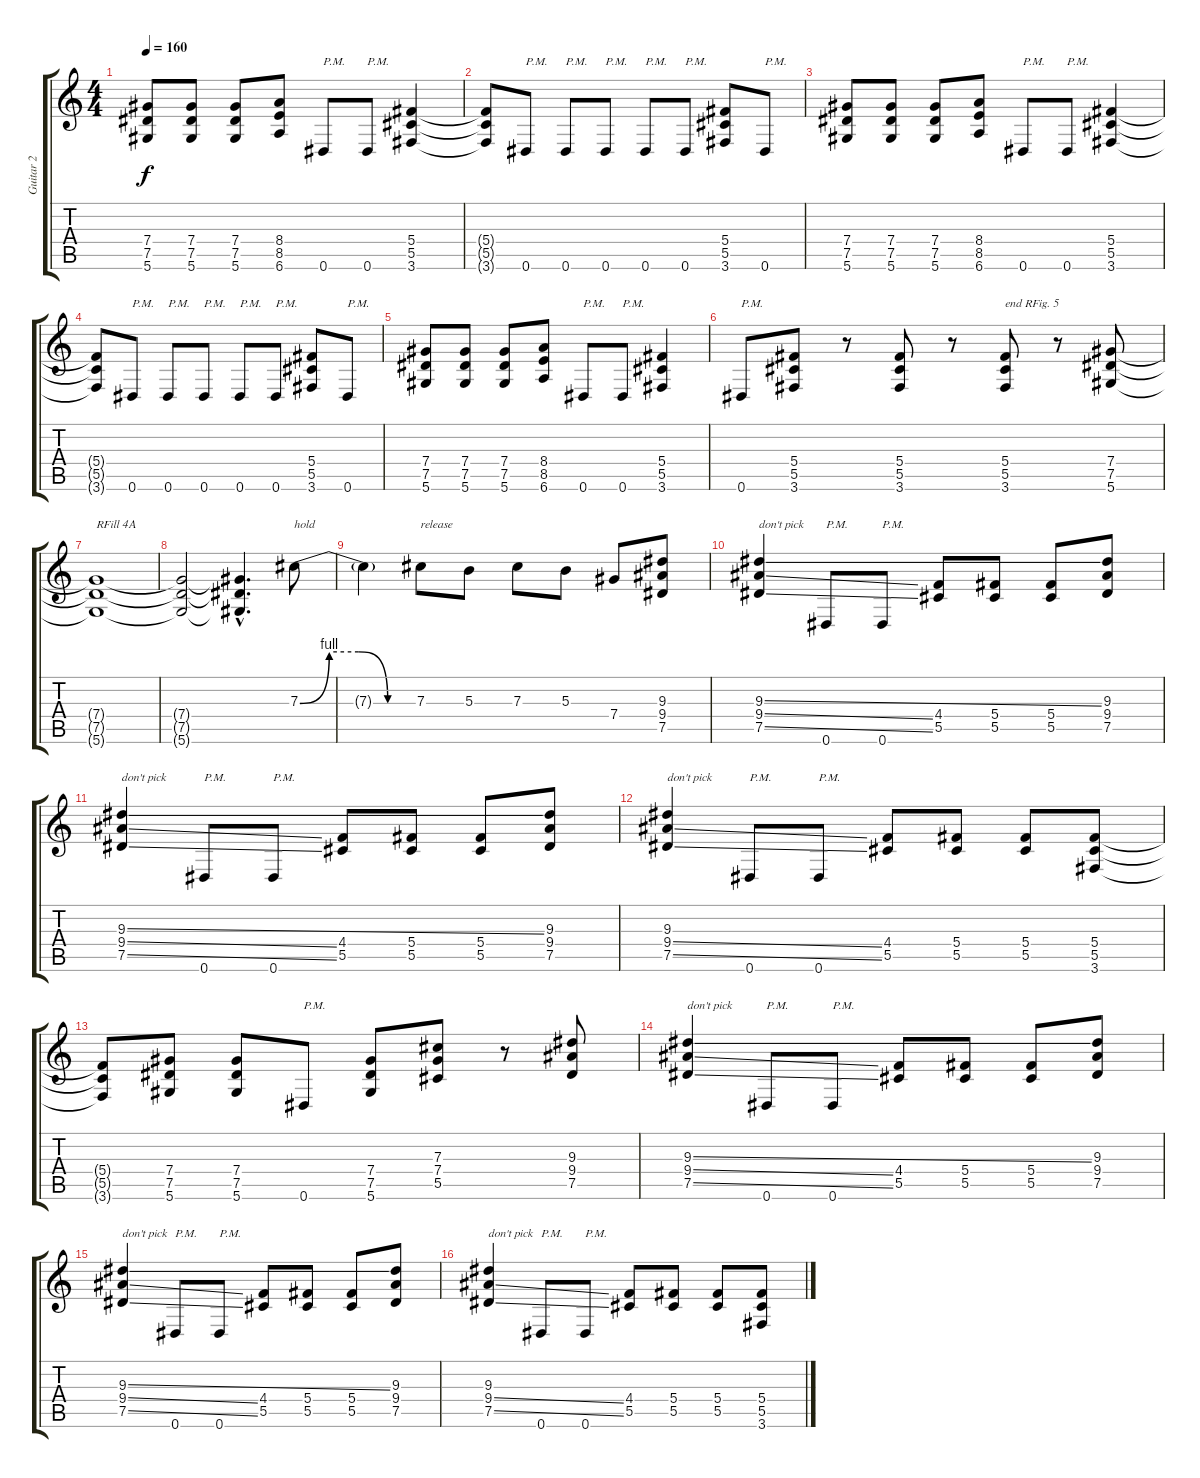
\track ("Guitar 2" "Guitar 2") {instrument distortionguitar}
\staff {score tabs}
\tuning (Eb4 Bb3 Gb3 Db3 Ab2 Eb2) {hide}
\ts (4 4)
\tempo 160
\clef g2
\ks c
(7.4 7.5 5.6).8{dy f} (7.4 7.5 5.6).8 (7.4 7.5 5.6).8 (8.4 8.5 6.6).8 0.6.8{txt "P.M."} 0.6.8{txt "P.M."} (5.4 5.5 3.6).4 |
(5.4{t} 5.5{t} 3.6{t}).8 0.6.8{txt "P.M."} 0.6.8{txt "P.M."} 0.6.8{txt "P.M."} 0.6.8{txt "P.M."} 0.6.8{txt "P.M."} (5.4 5.5 3.6).8 0.6.8{txt "P.M."} |
(7.4 7.5 5.6).8 (7.4 7.5 5.6).8 (7.4 7.5 5.6).8 (8.4 8.5 6.6).8 0.6.8{txt "P.M."} 0.6.8{txt "P.M."} (5.4 5.5 3.6).4 |
(5.4{t} 5.5{t} 3.6{t}).8 0.6.8{txt "P.M."} 0.6.8{txt "P.M."} 0.6.8{txt "P.M."} 0.6.8{txt "P.M."} 0.6.8{txt "P.M."} (5.4 5.5 3.6).8 0.6.8{txt "P.M."} |
(7.4 7.5 5.6).8 (7.4 7.5 5.6).8 (7.4 7.5 5.6).8 (8.4 8.5 6.6).8 0.6.8{txt "P.M."} 0.6.8{txt "P.M."} (5.4 5.5 3.6).4 |
0.6.8{txt "P.M."} (5.4 5.5 3.6).8 r.8 (5.4 5.5 3.6).8 r.8 (5.4 5.5 3.6).8{txt "end RFig. 5"} r.8 (7.4 7.5 5.6).8 |
(7.4{t} 7.5{t} 5.6{t}).1{txt "RFill 4A"} |
(7.4{t} 7.5{t} 5.6{t}).2 (7.4{hac t} 7.5{hac t} 5.6{hac t}).4{d} 7.3{be (custom 0 0 15 4 30 4 45 0 60 0)}.8{txt "hold"} |
7.3{t}.4 7.3.8{txt "release"} 5.3.8 7.3.8 5.3.8 7.4.8 (9.3 9.4 7.5).8 |
(9.3{ss} 9.4{ss} 7.5{ss}).4{txt "don't pick"} 0.6.8{txt "P.M."} 0.6.8{txt "P.M."} (4.4 5.5).8 (5.4 5.5).8 (5.4 5.5).8 (9.3 9.4 7.5).8 |
(9.3{ss} 9.4{ss} 7.5{ss}).4{txt "don't pick"} 0.6.8{txt "P.M."} 0.6.8{txt "P.M."} (4.4 5.5).8 (5.4 5.5).8 (5.4 5.5).8 (9.3 9.4 7.5).8 |
(9.3 9.4{ss} 7.5{ss}).4{txt "don't pick"} 0.6.8{txt "P.M."} 0.6.8{txt "P.M."} (4.4 5.5).8 (5.4 5.5).8 (5.4 5.5).8 (5.4 5.5 3.6).8 |
(5.4{t} 5.5{t} 3.6{t}).8 (7.4 7.5 5.6).8 (7.4 7.5 5.6).8 0.6.8{txt "P.M."} (7.4 7.5 5.6).8 (7.3 7.4 5.5).8 r.8 (9.3 9.4 7.5).8 |
(9.3{ss} 9.4{ss} 7.5{ss}).4{txt "don't pick"} 0.6.8{txt "P.M."} 0.6.8{txt "P.M."} (4.4 5.5).8 (5.4 5.5).8 (5.4 5.5).8 (9.3 9.4 7.5).8 |
(9.3{ss} 9.4{ss} 7.5{ss}).4{txt "don't pick"} 0.6.8{txt "P.M."} 0.6.8{txt "P.M."} (4.4 5.5).8 (5.4 5.5).8 (5.4 5.5).8 (9.3 9.4 7.5).8 |
(9.3 9.4{ss} 7.5{ss}).4{txt "don't pick"} 0.6.8{txt "P.M."} 0.6.8{txt "P.M."} (4.4 5.5).8 (5.4 5.5).8 (5.4 5.5).8 (5.4 5.5 3.6).8
